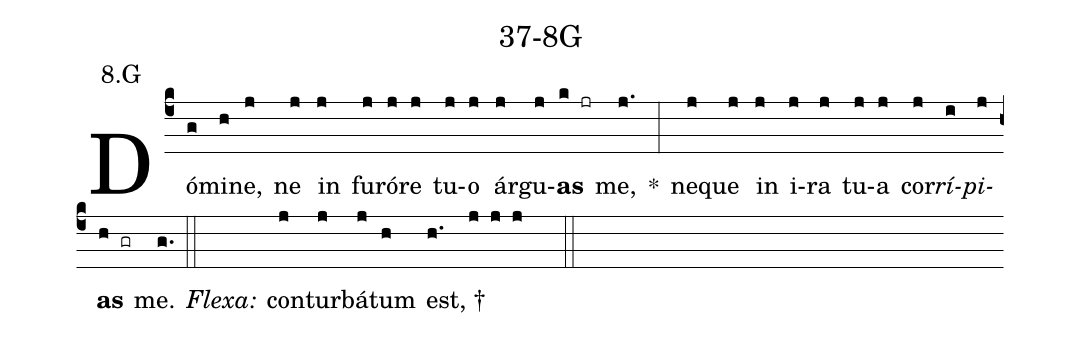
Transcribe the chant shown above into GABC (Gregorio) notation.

name: 37-8G;
annotation: 8.G;
%%
(c4) Dó(g)mi(h)ne,(j) ne(j) in(j) fu(j)ró(j)re(j) tu(j)o(j) ár(j)gu(j)<b>as</b>(k jr) me,(j.) *(:) ne(j)que(j) in(j) i(j)ra(j) tu(j)a(j) cor(j)<i>rí</i>(i)<i>pi</i>(j)<b>as</b>(h gr) me.(g.) (::)
<i>Flexa:</i>(////)  con(j)tur(j)bá(j)tum(h) est, †(h.//// j j j  ::)
